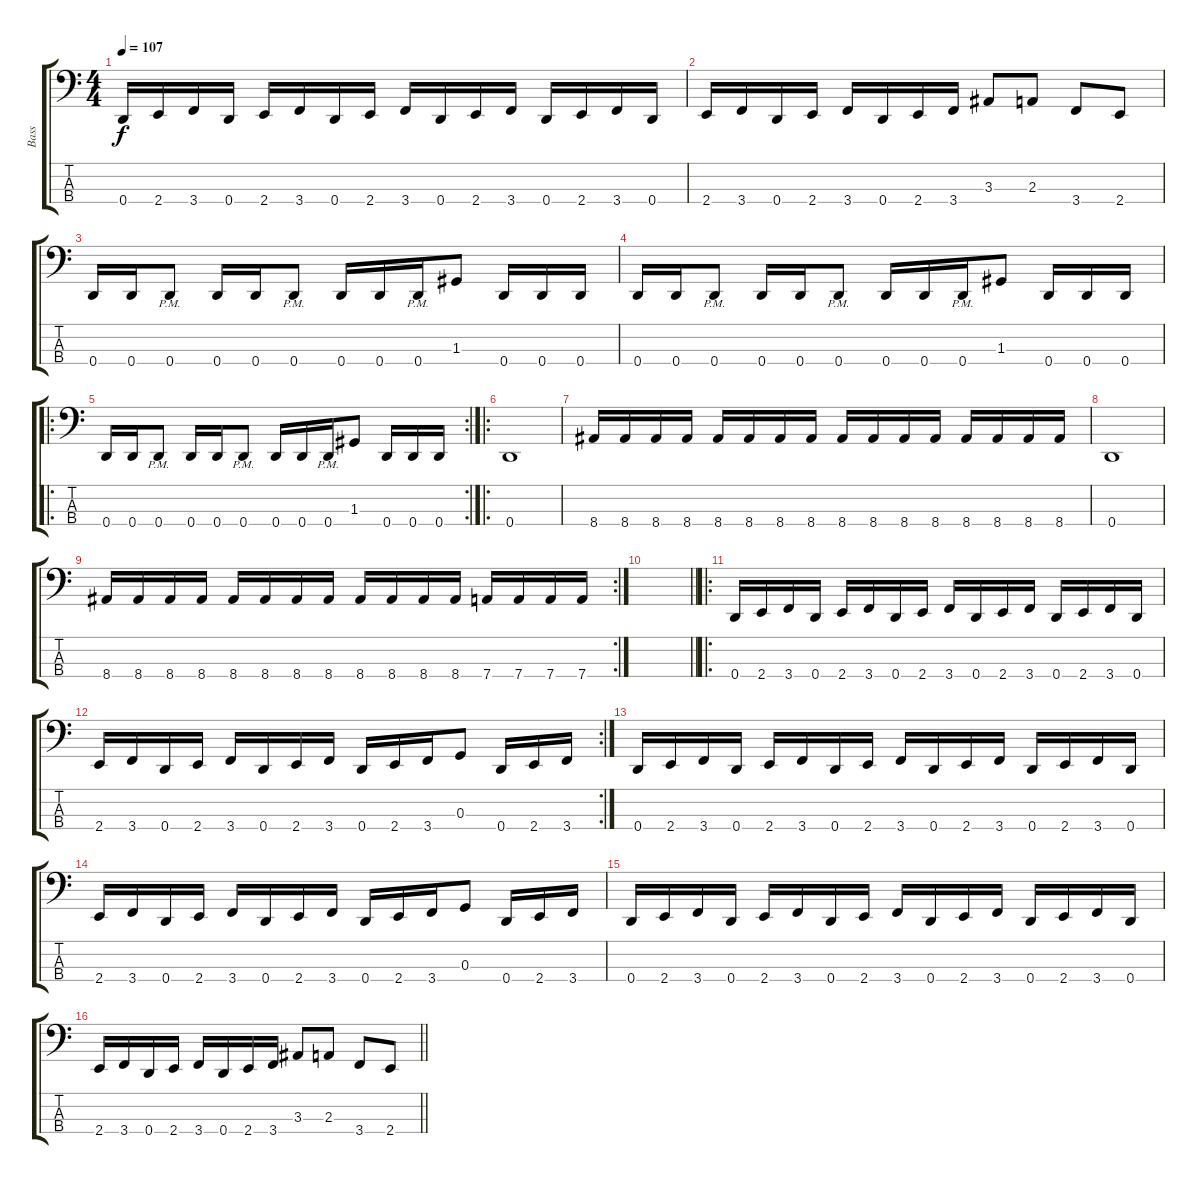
\track ("Bass" "Bass") {instrument electricbasspick}
\staff {score tabs}
\tuning (F2 C2 G1 D1) {hide}
\ts (4 4)
\tempo 107
\clef f4
\ks c
0.4.16{dy f} 2.4.16 3.4.16 0.4.16 2.4.16 3.4.16 0.4.16 2.4.16 3.4.16 0.4.16 2.4.16 3.4.16 0.4.16 2.4.16 3.4.16 0.4.16 |
2.4.16 3.4.16 0.4.16 2.4.16 3.4.16 0.4.16 2.4.16 3.4.16 3.3.8 2.3.8 3.4.8 2.4.8 |
0.4.16 0.4.16 0.4{pm}.8 0.4.16 0.4.16 0.4{pm}.8 0.4.16 0.4.16 0.4{pm}.16 1.3.8 0.4.16 0.4.16 0.4.16 |
0.4.16 0.4.16 0.4{pm}.8 0.4.16 0.4.16 0.4{pm}.8 0.4.16 0.4.16 0.4{pm}.16 1.3.8 0.4.16 0.4.16 0.4.16 |
\ro
\rc 2
0.4.16 0.4.16 0.4{pm}.8 0.4.16 0.4.16 0.4{pm}.8 0.4.16 0.4.16 0.4{pm}.16 1.3.8 0.4.16 0.4.16 0.4.16 |
\ro
0.4.1 |
8.4.16 8.4.16 8.4.16 8.4.16 8.4.16 8.4.16 8.4.16 8.4.16 8.4.16 8.4.16 8.4.16 8.4.16 8.4.16 8.4.16 8.4.16 8.4.16 |
0.4.1 |
\rc 2
8.4.16 8.4.16 8.4.16 8.4.16 8.4.16 8.4.16 8.4.16 8.4.16 8.4.16 8.4.16 8.4.16 8.4.16 7.4.16 7.4.16 7.4.16 7.4.16 |
\barLineRight lightlight
|
\ro
0.4.16 2.4.16 3.4.16 0.4.16 2.4.16 3.4.16 0.4.16 2.4.16 3.4.16 0.4.16 2.4.16 3.4.16 0.4.16 2.4.16 3.4.16 0.4.16 |
\rc 2
2.4.16 3.4.16 0.4.16 2.4.16 3.4.16 0.4.16 2.4.16 3.4.16 0.4.16 2.4.16 3.4.16 0.3.8 0.4.16 2.4.16 3.4.16 |
0.4.16 2.4.16 3.4.16 0.4.16 2.4.16 3.4.16 0.4.16 2.4.16 3.4.16 0.4.16 2.4.16 3.4.16 0.4.16 2.4.16 3.4.16 0.4.16 |
2.4.16 3.4.16 0.4.16 2.4.16 3.4.16 0.4.16 2.4.16 3.4.16 0.4.16 2.4.16 3.4.16 0.3.8 0.4.16 2.4.16 3.4.16 |
0.4.16 2.4.16 3.4.16 0.4.16 2.4.16 3.4.16 0.4.16 2.4.16 3.4.16 0.4.16 2.4.16 3.4.16 0.4.16 2.4.16 3.4.16 0.4.16 |
\barLineRight lightlight
2.4.16 3.4.16 0.4.16 2.4.16 3.4.16 0.4.16 2.4.16 3.4.16 3.3.8 2.3.8 3.4.8 2.4.8
